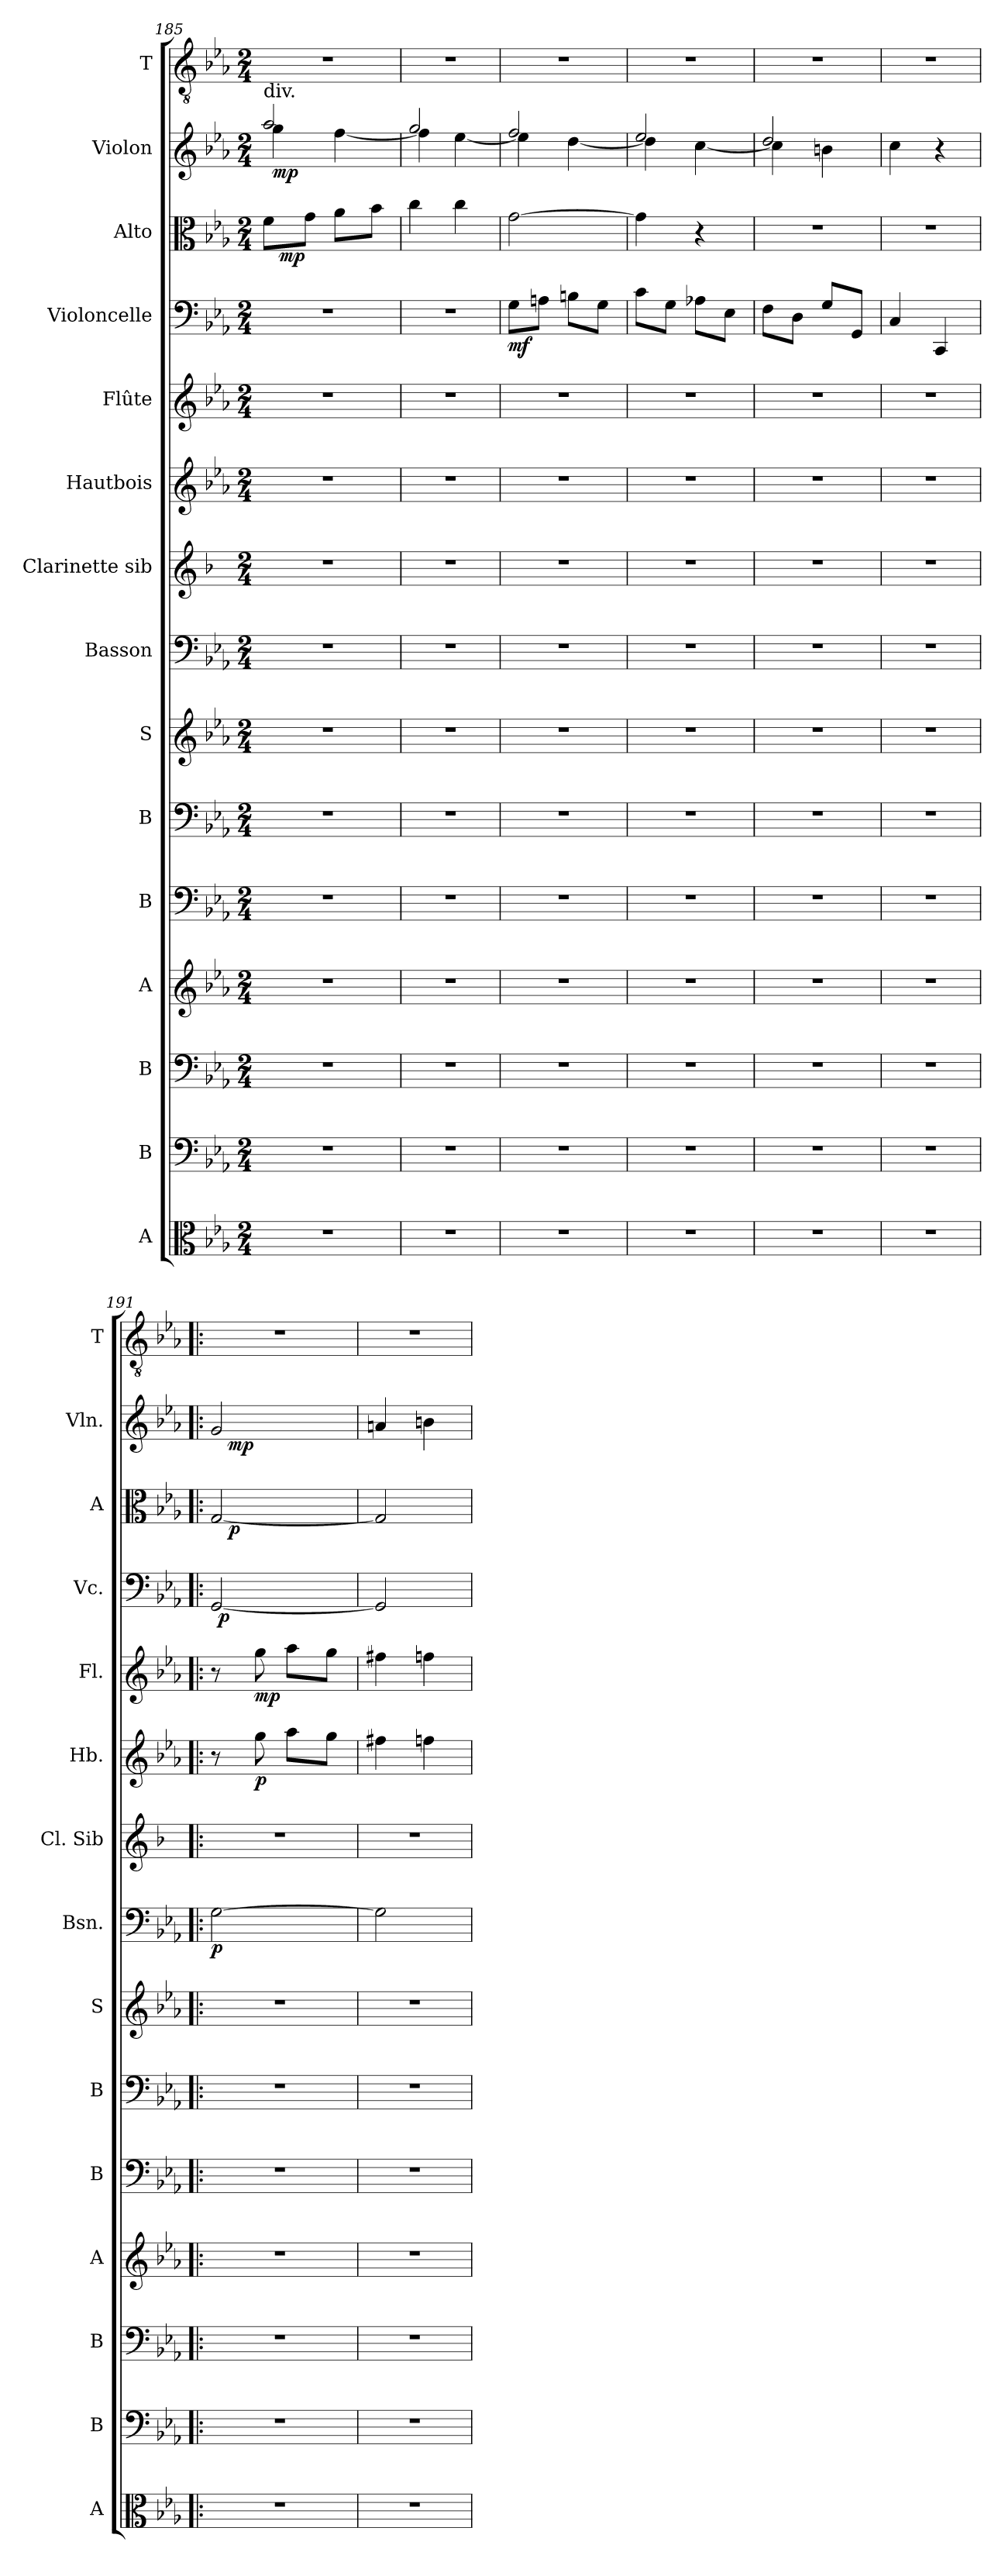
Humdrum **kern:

**kern	**kern	**kern	**kern	**kern	**kern	**kern	**kern	**dynam	**kern	**kern	**dynam	**kern	**dynam	**kern	**dynam	**kern	**dynam	**kern	**dynam	**kern
*part15	*part14	*part13	*part12	*part11	*part10	*part9	*part8	*part8	*part7	*part6	*part6	*part5	*part5	*part4	*part4	*part3	*part3	*part2	*part2	*part1
*staff15	*staff14	*staff13	*staff12	*staff11	*staff10	*staff9	*staff8	*staff8	*staff7	*staff6	*staff6	*staff5	*staff5	*staff4	*staff4	*staff3	*staff3	*staff2	*staff2	*staff1
*I"A	*I"B	*I"B	*I"A	*I"B	*I"B	*I"S	*I"Basson	*	*I"Clarinette sib	*I"Hautbois	*	*I"Flûte	*	*I"Violoncelle	*	*I"Alto	*	*I"Violon	*	*I"T
*I'A	*I'B	*I'B	*I'A	*I'B	*I'B	*I'S	*I'Bsn.	*	*I'Cl. Sib	*I'Hb.	*	*I'Fl.	*	*I'Vc.	*	*I'A	*	*I'Vln.	*	*I'T
*clefC3	*clefF4	*clefF4	*clefG2	*clefF4	*clefF4	*clefG2	*clefF4	*	*clefG2	*clefG2	*	*clefG2	*	*clefF4	*	*clefC3	*	*clefG2	*	*clefGv2
*	*	*	*	*	*	*	*	*	*ITrd1c2	*	*	*	*	*	*	*	*	*	*	*
*k[b-e-a-]	*k[b-e-a-]	*k[b-e-a-]	*k[b-e-a-]	*k[b-e-a-]	*k[b-e-a-]	*k[b-e-a-]	*k[b-e-a-]	*	*k[b-e-a-]	*k[b-e-a-]	*	*k[b-e-a-]	*	*k[b-e-a-]	*	*k[b-e-a-]	*	*k[b-e-a-]	*	*k[b-e-a-]
*c:	*c:	*c:	*c:	*c:	*c:	*c:	*c:	*	*c:	*c:	*	*c:	*	*c:	*	*c:	*	*c:	*	*c:
*M2/4	*M2/4	*M2/4	*M2/4	*M2/4	*M2/4	*M2/4	*M2/4	*	*M2/4	*M2/4	*	*M2/4	*	*M2/4	*	*M2/4	*	*M2/4	*	*M2/4
=185	=185	=185	=185	=185	=185	=185	=185	=185	=185	=185	=185	=185	=185	=185	=185	=185	=185	=185	=185	=185
*	*	*	*	*	*	*	*	*	*	*	*	*	*	*	*	*^	*	*^	*	*
*	*	*	*	*	*	*	*	*	*	*	*	*	*	*	*	*	*	*	*	*^	*	*
!	!	!	!	!	!	!	!	!	!	!	!	!	!	!	!	!	!	!	!LO:TX:a:t=div.	!	!	!	!
2r	2r	2r	2r	2r	2r	2r	2r	.	2r	2r	.	2r	.	2r	.	8f\L	32ryy	.	2aa-/	4gg\	48ryy	.	2r
!	!	!	!	!	!	!	!	!	!	!	!	!	!	!	!	!	!	!	!	!	!	!LO:DY:b	!
.	.	.	.	.	.	.	.	.	.	.	.	.	.	.	.	.	.	.	.	.	3ryy	mp	.
!	!	!	!	!	!	!	!	!	!	!	!	!	!	!	!	!	!	!LO:DY:b	!	!	!	!	!
.	.	.	.	.	.	.	.	.	.	.	.	.	.	.	.	.	4...ryy	mp	.	.	.	.	.
.	.	.	.	.	.	.	.	.	.	.	.	.	.	.	.	8g\J	.	.	.	.	.	.	.
.	.	.	.	.	.	.	.	.	.	.	.	.	.	.	.	8a-\L	.	.	.	[<4ff\	.	.	.
.	.	.	.	.	.	.	.	.	.	.	.	.	.	.	.	.	.	.	.	.	12..ryy	.	.
.	.	.	.	.	.	.	.	.	.	.	.	.	.	.	.	8b-\J	.	.	.	.	.	.	.
*	*	*	*	*	*	*	*	*	*	*	*	*	*	*	*	*v	*v	*	*	*	*	*	*
*	*	*	*	*	*	*	*	*	*	*	*	*	*	*	*	*	*	*	*v	*v	*	*
=186	=186	=186	=186	=186	=186	=186	=186	=186	=186	=186	=186	=186	=186	=186	=186	=186	=186	=186	=186	=186	=186
2r	2r	2r	2r	2r	2r	2r	2r	.	2r	2r	.	2r	.	2r	.	4cc\	.	2gg/	4ff\]	.	2r
.	.	.	.	.	.	.	.	.	.	.	.	.	.	.	.	4cc\	.	.	[<4ee-\	.	.
!!LO:LB:g=z
=187	=187	=187	=187	=187	=187	=187	=187	=187	=187	=187	=187	=187	=187	=187	=187	=187	=187	=187	=187	=187	=187
!	!	!	!	!	!	!	!	!	!	!	!	!	!	!	!LO:DY:b	!	!	!	!	!	!
2r	2r	2r	2r	2r	2r	2r	2r	.	2r	2r	.	2r	.	8G\L	mf	[2g\	.	2ff/	4ee-\]	.	2r
.	.	.	.	.	.	.	.	.	.	.	.	.	.	8An\J	.	.	.	.	.	.	.
.	.	.	.	.	.	.	.	.	.	.	.	.	.	8Bn\L	.	.	.	.	[<4dd\	.	.
.	.	.	.	.	.	.	.	.	.	.	.	.	.	8G\J	.	.	.	.	.	.	.
=188	=188	=188	=188	=188	=188	=188	=188	=188	=188	=188	=188	=188	=188	=188	=188	=188	=188	=188	=188	=188	=188
2r	2r	2r	2r	2r	2r	2r	2r	.	2r	2r	.	2r	.	8c\L	.	4g\]	.	2ee-/	4dd\]	.	2r
.	.	.	.	.	.	.	.	.	.	.	.	.	.	8G\J	.	.	.	.	.	.	.
.	.	.	.	.	.	.	.	.	.	.	.	.	.	8A-X\L	.	4r	.	.	[<4cc\	.	.
.	.	.	.	.	.	.	.	.	.	.	.	.	.	8E-\J	.	.	.	.	.	.	.
=189	=189	=189	=189	=189	=189	=189	=189	=189	=189	=189	=189	=189	=189	=189	=189	=189	=189	=189	=189	=189	=189
2r	2r	2r	2r	2r	2r	2r	2r	.	2r	2r	.	2r	.	8F\L	.	2r	.	2dd/	4cc\]	.	2r
.	.	.	.	.	.	.	.	.	.	.	.	.	.	8D\J	.	.	.	.	.	.	.
.	.	.	.	.	.	.	.	.	.	.	.	.	.	8G/L	.	.	.	.	4bn\	.	.
.	.	.	.	.	.	.	.	.	.	.	.	.	.	8GG/J	.	.	.	.	.	.	.
*	*	*	*	*	*	*	*	*	*	*	*	*	*	*	*	*	*	*v	*v	*	*
=190	=190	=190	=190	=190	=190	=190	=190	=190	=190	=190	=190	=190	=190	=190	=190	=190	=190	=190	=190	=190
2r	2r	2r	2r	2r	2r	2r	2r	.	2r	2r	.	2r	.	4C/	.	2r	.	4cc\	.	2r
.	.	.	.	.	.	.	.	.	.	.	.	.	.	4CC/	.	.	.	4r	.	.
!!LO:LB:g=z
=191!|:	=191!|:	=191!|:	=191!|:	=191!|:	=191!|:	=191!|:	=191!|:	=191!|:	=191!|:	=191!|:	=191!|:	=191!|:	=191!|:	=191!|:	=191!|:	=191!|:	=191!|:	=191!|:	=191!|:	=191!|:
!	!	!	!	!	!	!	!	!LO:DY:b	!	!	!	!	!	!	!	!	!	!	!	!
*	*	*	*	*	*	*	*	*	*	*	*	*	*	*^	*	*^	*	*^	*	*
2r	2r	2r	2r	2r	2r	2r	[2G\	p	2r	8r	.	8r	.	[2GG/	96ryy	.	[2G/	32ryy	.	2g/	32ryy	.	2r
!	!	!	!	!	!	!	!	!	!	!	!	!	!	!	!	!LO:DY:b	!	!	!	!	!	!	!
.	.	.	.	.	.	.	.	.	.	.	.	.	.	.	3ryy	p	.	.	.	.	.	.	.
!	!	!	!	!	!	!	!	!	!	!	!	!	!	!	!	!	!	!	!LO:DY:b	!	!	!LO:DY:b	!
.	.	.	.	.	.	.	.	.	.	.	.	.	.	.	.	.	.	4...ryy	p	.	4...ryy	mp	.
!	!	!	!	!	!	!	!	!	!	!	!LO:DY:b	!	!LO:DY:b	!	!	!	!	!	!	!	!	!	!
.	.	.	.	.	.	.	.	.	.	8gg\	p	8gg\	mp	.	.	.	.	.	.	.	.	.	.
.	.	.	.	.	.	.	.	.	.	8aa-\L	.	8aa-\L	.	.	.	.	.	.	.	.	.	.	.
.	.	.	.	.	.	.	.	.	.	.	.	.	.	.	12...ryy	.	.	.	.	.	.	.	.
.	.	.	.	.	.	.	.	.	.	8gg\J	.	8gg\J	.	.	.	.	.	.	.	.	.	.	.
*	*	*	*	*	*	*	*	*	*	*	*	*	*	*v	*v	*	*	*	*	*v	*v	*	*
*	*	*	*	*	*	*	*	*	*	*	*	*	*	*	*	*v	*v	*	*	*	*
=192	=192	=192	=192	=192	=192	=192	=192	=192	=192	=192	=192	=192	=192	=192	=192	=192	=192	=192	=192	=192
2r	2r	2r	2r	2r	2r	2r	2G\]	.	2r	4ff#X\	.	4ff#X\	.	2GG/]	.	2G/]	.	4an/	.	2r
.	.	.	.	.	.	.	.	.	.	4ffn\	.	4ffn\	.	.	.	.	.	4bn\	.	.
=	=	=	=	=	=	=	=	=	=	=	=	=	=	=	=	=	=	=	=	=
*-	*-	*-	*-	*-	*-	*-	*-	*-	*-	*-	*-	*-	*-	*-	*-	*-	*-	*-	*-	*-
